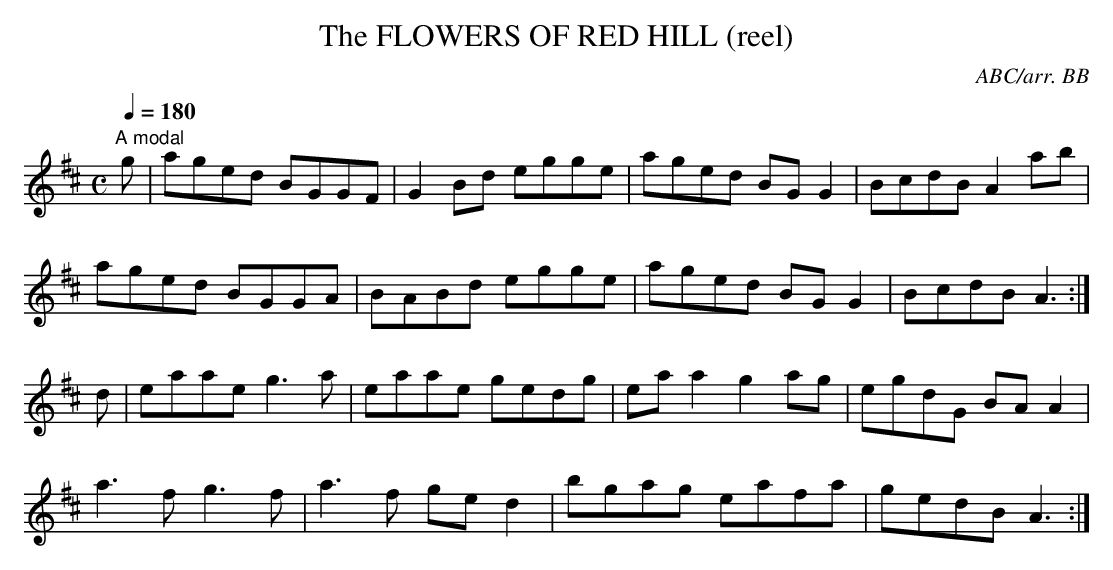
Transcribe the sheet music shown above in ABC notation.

X:1
T:FLOWERS OF RED HILL (reel), The
C:ABC/arr. BB
(tunefolder 182).
L:1/8
Q:1/4=180
M:C
K:D
"A modal"
g|aged BGGF|G2Bd egge|aged BGG2|BcdB A2ab|
aged BGGA|BABd egge|aged BGG2|BcdB A3 :|
d|eaae g3a|eaae gedg|eaa2 g2ag|egdG BAA2|
a3f g3f|a3f ged2|bgag eafa|gedB A3 :|
